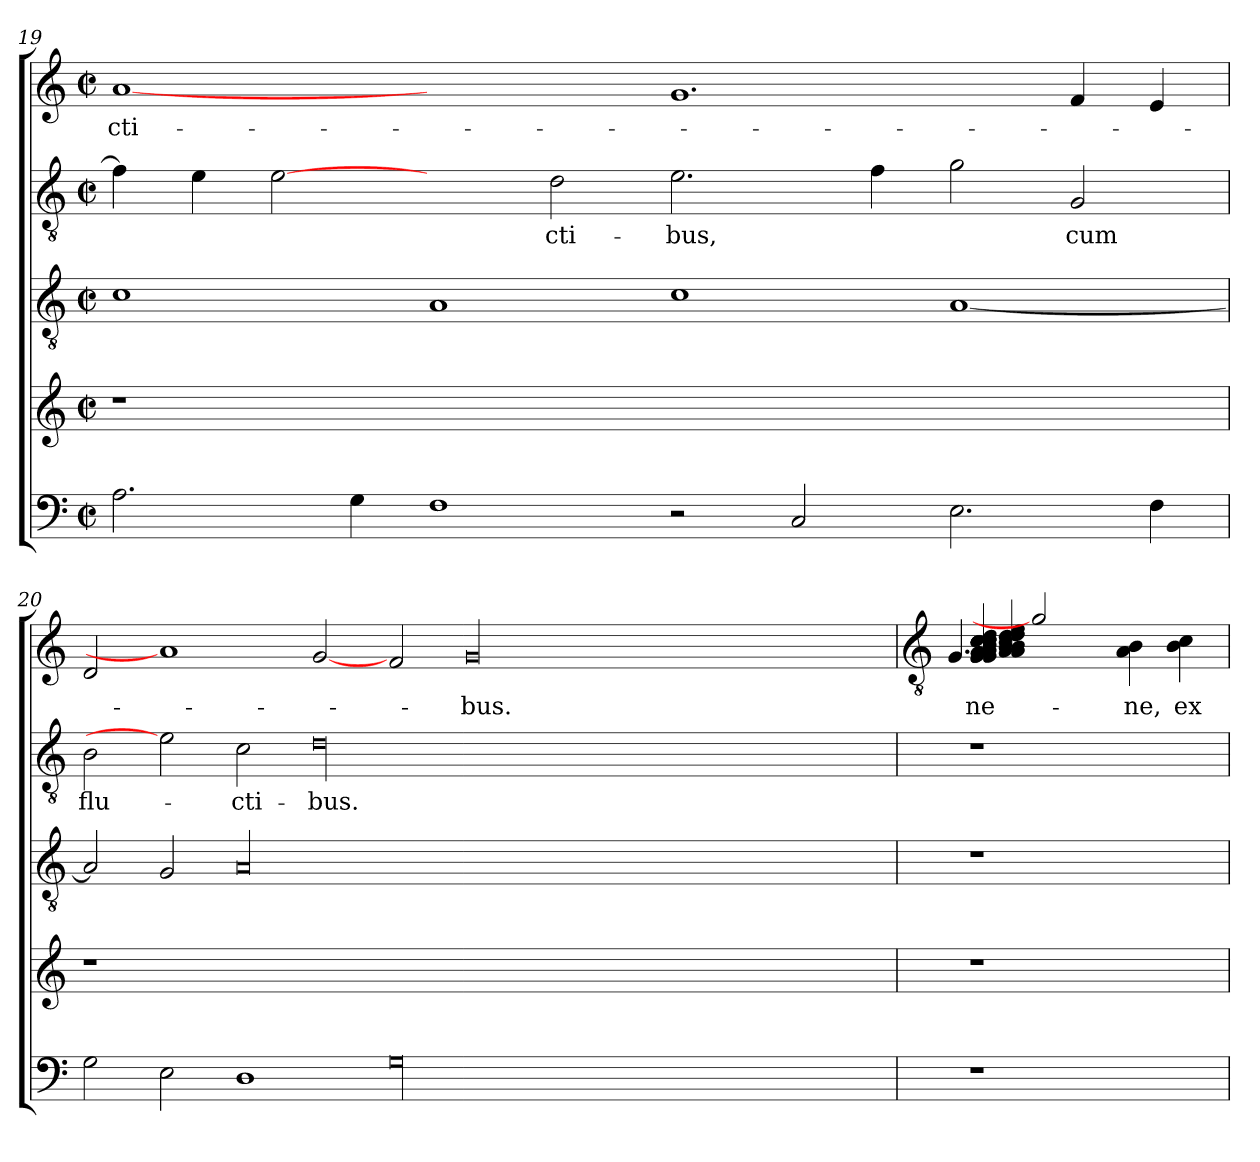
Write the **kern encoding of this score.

**kern	**kern	**kern	**kern	**text	**kern	**text
*part5	*part4	*part3	*part2	*part2	*part1	*part1
*staff5	*staff4	*staff3	*staff2	*staff2	*staff1	*staff1
!!LO:PB:g=z
*clefF4	*clefG2	*clefGv2	*clefGv2	*	*clefG2	*
*k[]	*k[]	*k[]	*k[]	*	*k[]	*
*C:	*C:	*C:	*C:	*	*C:	*
*M2/2	*M2/2	*M2/2	*M2/2	*	*M2/2	*
*met(c|)	*met(c|)	*met(c|)	*met(c|)	*	*met(c|)	*
=19	=19	=19	=19	=19	=19	=19
!	!	!	!	!	!	!LO:LY:b
2.A\	1r	1c	4f\]	.	[1a	-cti-
.	.	.	4e\	.	.	.
.	.	.	[2e	.	.	.
4G\	.	.	.	.	.	.
1F	0.ryy	1A	2ryy	.	1ryy	.
!	!	!	!	!LO:LY:b	!	!
.	.	.	2d\	-cti-	.	.
!	!	!	!	!LO:LY:b	!	!
2r	.	1c	2.e\	-bus,	1.g	.
2C/	.	.	.	.	.	.
.	.	.	4f\	.	.	.
2.E\	.	[<1A	2g\	.	.	.
!	!	!	!	!LO:LY:b	!	!
.	.	.	2G/	cum	4f/	.
4F\	.	.	.	.	4e/	.
=20	=20	=20	=20	=20	=20	=20
!	!	!	!	!LO:LY:b	!	!
2G\	1r	2A/]	2B\	flu-	2d/	.
2E\	.	2G/	2e]	.	1a]	.
!	!	!	!	!LO:LY:b	!	!
1D	00ryy	00A	2c\	-cti-	.	.
!	!	!	!	!LO:LY:b	!	!
.	.	.	00d	-bus.	[2g	.
00G	.	.	.	.	2f/	.
!	!	!	!	!	!	!LO:LY:b
.	.	.	.	.	00g	-bus.
.	1.ryy	1.ryy	.	.	.	.
.	.	.	1ryy	.	.	.
2ryy	.	.	.	.	.	.
!!LO:LB:g=z
=21!	=21!	=21!	=21!	=21!	=21!	=21!
*	*	*	*	*	*clefGv2	*
!	!	!	!	!	!LO:N:n=1:head=solid	!
!	!	!	!	!	!LO:N:n=2:head=solid	!
!	!	!	!	!	!LO:N:n=3:head=solid	!
!	!	!	!	!	!LO:N:n=4:head=solid	!
!	!	!	!	!	!LO:N:n=5:head=solid	!
!	!	!	!	!	!LO:N:n=6:head=solid	!
!	!	!	!	!	!LO:N:n=7:head=solid	!
!	!	!	!	!	!LO:N:n=8:head=solid	!
!	!	!	!	!	!LO:N:n=9:head=solid	!
!	!	!	!	!	!LO:N:n=10:head=solid	!
!	!	!	!	!	!LO:N:n=11:head=solid	!
*	*	*	*	*	*^	*
!	!	!	!	!	!LO:N:n=12:head=solid	!LO:N:head=solid	!LO:LY:b:rj
*	*	*	*	*	*	*^	*
!	!	!	!	!	!	!	!LO:N:n=1:head=solid	!LO:LY:b
!	!	!	!	!	!	!	!LO:N:n=2:head=solid	!
!	!	!	!	!	!	!	!LO:N:n=3:head=solid	!
!	!	!	!	!	!	!	!LO:N:n=4:head=solid	!
!	!	!	!	!	!	!	!LO:N:n=5:head=solid	!
!	!	!	!	!	!	!	!LO:N:n=6:head=solid	!
!	!	!	!	!	!	!	!LO:N:n=7:head=solid	!
!	!	!	!	!	!	!	!LO:N:n=8:head=solid	!LO:LY:b
1r	1r	1r	1r	.	4G/ 4G/ 4G/ 4A/ 4A/ 4B/ 4c/ 4c/ 4c/ 4c/ 4c/ 4d/	4.G/	4A/ 4A/ 4B/ 4B/ 4c/ 4d/ 4d/ 4e/	-ne-
.	.	.	.	.	2g]	.	1ryy	.
.	.	.	.	.	.	2..ryy	.	.
!	!	!	!	!	!LO:N:n=1:head=solid	!	!	!
!	!	!	!	!	!LO:N:n=2:head=solid	!	!	!LO:LY:b
.	.	.	.	.	4A\ 4B\	.	.	-ne,
!	!	!	!	!	!LO:N:n=1:head=solid	!	!	!
!	!	!	!	!	!LO:N:n=2:head=solid	!	!	!LO:LY:b
4ryy	4ryy	4ryy	4ryy	.	4B\ 4c\	.	.	ex-
*	*	*	*	*	*v	*v	*v	*
=	=	=	=	=	=	=
*-	*-	*-	*-	*-	*-	*-
